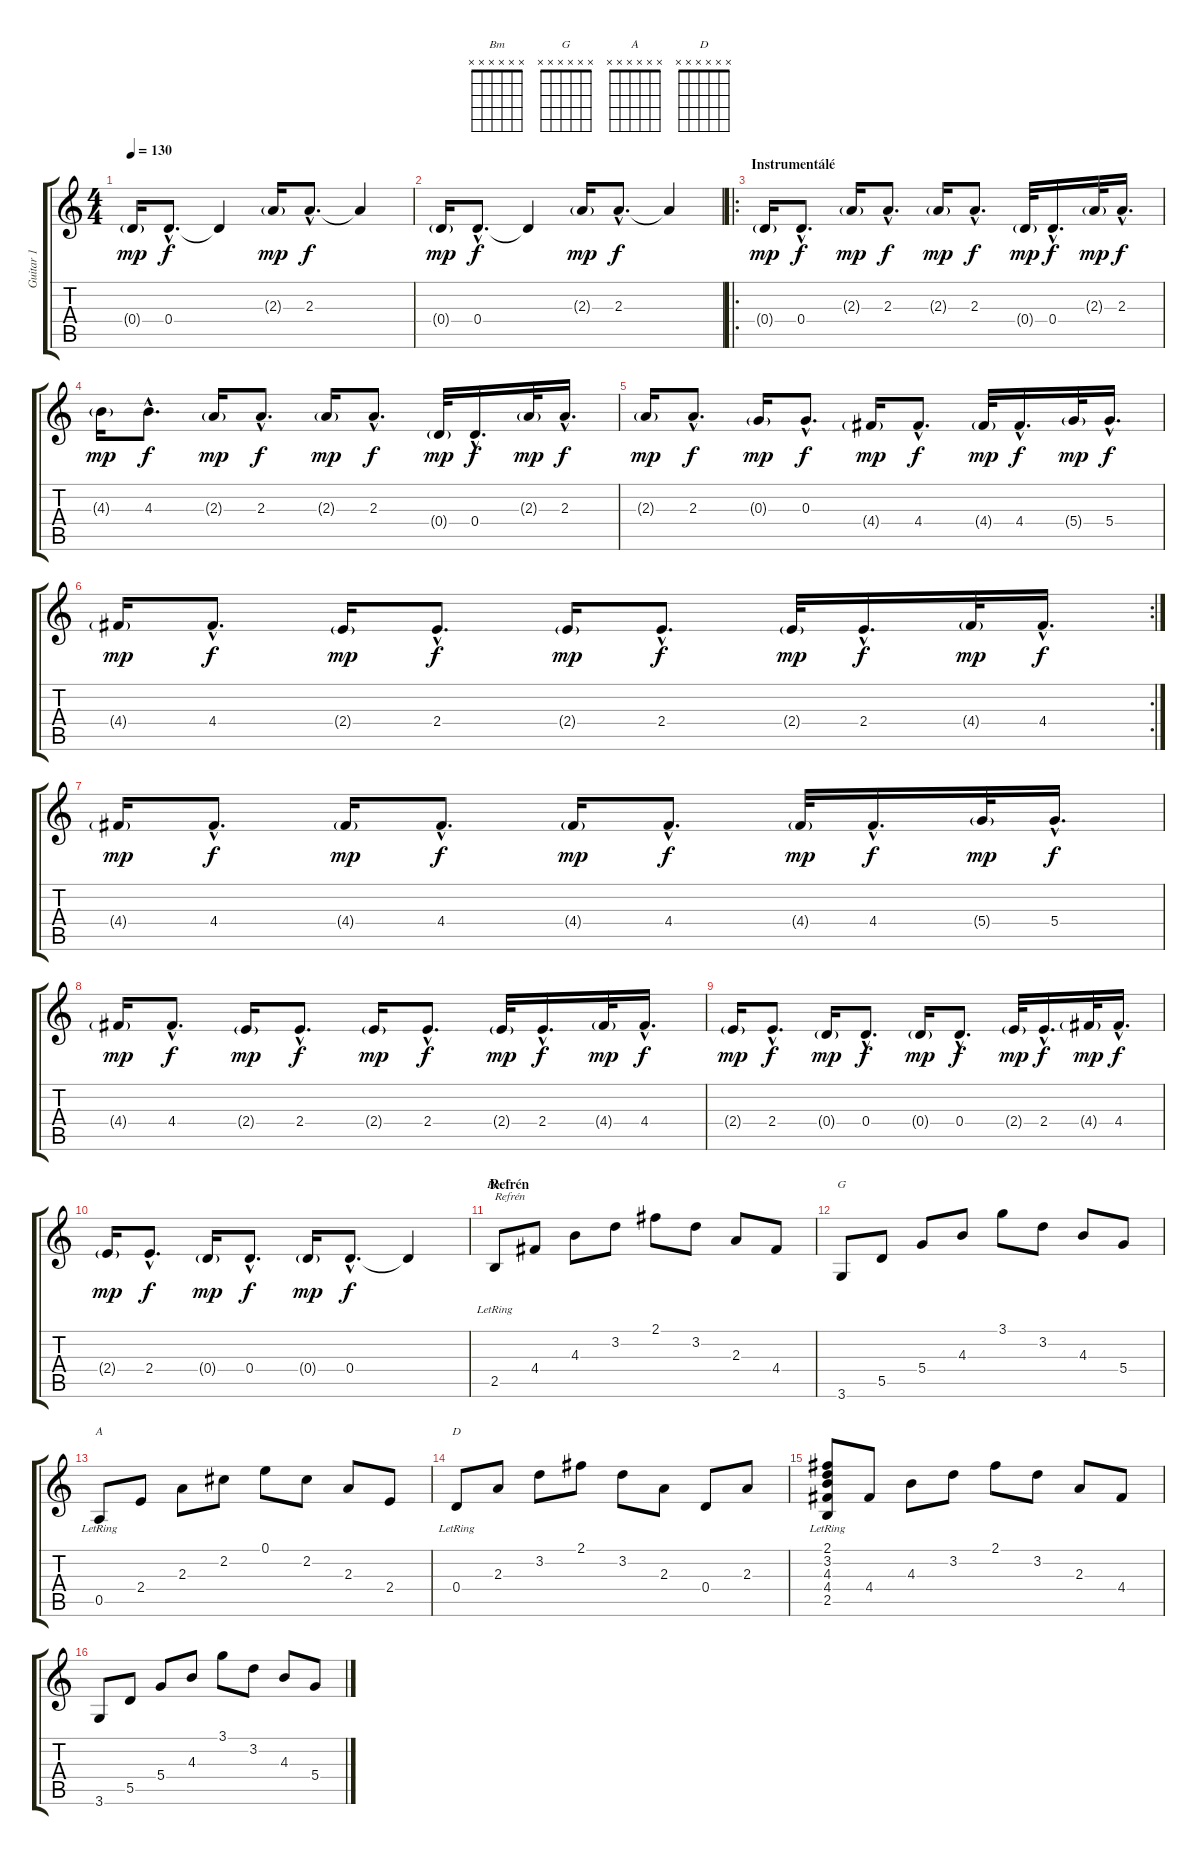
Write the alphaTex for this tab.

\track ("Guitar 1" "Guitar 1") {instrument electricguitarclean}
\staff {score tabs}
\tuning (E4 B3 G3 D3 A2 E2) {hide}
\chord ("Bm" x x x x x x)
\chord ("G" x x x x x x)
\chord ("A" x x x x x x)
\chord ("D" x x x x x x)
\ts (4 4)
\tempo 130
\clef g2
\ks c
0.4{g}.16{dy mp instrument electricguitarmuted} 0.4{hac}.8{d dy f} 0.4{t}.4 2.3{g}.16{dy mp} 2.3{hac}.8{d dy f} 2.3{t}.4 |
0.4{g}.16{dy mp} 0.4{hac}.8{d dy f} 0.4{t}.4 2.3{g}.16{dy mp} 2.3{hac}.8{d dy f} 2.3{t}.4 |
\ro
\section ("" "Instrumentálé")
0.4{g}.16{dy mp} 0.4{hac}.8{d dy f} 2.3{g}.16{dy mp} 2.3{hac}.8{d dy f} 2.3{g}.16{dy mp} 2.3{hac}.8{d dy f} 0.4{g}.32{dy mp} 0.4{hac}.16{d dy f} 2.3{g}.32{dy mp} 2.3{hac}.16{d dy f} |
4.3{g}.16{dy mp} 4.3{hac}.8{d dy f} 2.3{g}.16{dy mp} 2.3{hac}.8{d dy f} 2.3{g}.16{dy mp} 2.3{hac}.8{d dy f} 0.4{g}.32{dy mp} 0.4{hac}.16{d dy f} 2.3{g}.32{dy mp} 2.3{hac}.16{d dy f} |
2.3{g}.16{dy mp} 2.3{hac}.8{d dy f} 0.3{g}.16{dy mp} 0.3{hac}.8{d dy f} 4.4{g}.16{dy mp} 4.4{hac}.8{d dy f} 4.4{g}.32{dy mp} 4.4{hac}.16{d dy f} 5.4{g}.32{dy mp} 5.4{hac}.16{d dy f} |
\rc 2
4.4{g}.16{dy mp} 4.4{hac}.8{d dy f} 2.4{g}.16{dy mp} 2.4{hac}.8{d dy f} 2.4{g}.16{dy mp} 2.4{hac}.8{d dy f} 2.4{g}.32{dy mp} 2.4{hac}.16{d dy f} 4.4{g}.32{dy mp} 4.4{hac}.16{d dy f} |
4.4{g}.16{dy mp} 4.4{hac}.8{d dy f} 4.4{g}.16{dy mp} 4.4{hac}.8{d dy f} 4.4{g}.16{dy mp} 4.4{hac}.8{d dy f} 4.4{g}.32{dy mp} 4.4{hac}.16{d dy f} 5.4{g}.32{dy mp} 5.4{hac}.16{d dy f} |
4.4{g}.16{dy mp} 4.4{hac}.8{d dy f} 2.4{g}.16{dy mp} 2.4{hac}.8{d dy f} 2.4{g}.16{dy mp} 2.4{hac}.8{d dy f} 2.4{g}.32{dy mp} 2.4{hac}.16{d dy f} 4.4{g}.32{dy mp} 4.4{hac}.16{d dy f} |
2.4{g}.16{dy mp} 2.4{hac}.8{d dy f} 0.4{g}.16{dy mp} 0.4{hac}.8{d dy f} 0.4{g}.16{dy mp} 0.4{hac}.8{d dy f} 2.4{g}.32{dy mp} 2.4{hac}.16{d dy f} 4.4{g}.32{dy mp} 4.4{hac}.16{d dy f} |
2.4{g}.16{dy mp} 2.4{hac}.8{d dy f} 0.4{g}.16{dy mp} 0.4{hac}.8{d dy f} 0.4{g}.16{dy mp} 0.4{hac}.8{d dy f} 0.4{t}.4 |
\section ("" "Refrén")
2.5{lr}.8{ch "Bm" txt "Refrén" instrument electricguitarclean} 4.4.8 4.3.8 3.2.8 2.1.8 3.2.8 2.3.8 4.4.8 |
3.6.8{ch "G"} 5.5.8 5.4.8 4.3.8 3.1.8 3.2.8 4.3.8 5.4.8 |
0.5{lr}.8{ch "A"} 2.4.8 2.3.8 2.2.8 0.1.8 2.2.8 2.3.8 2.4.8 |
0.4{lr}.8{ch "D"} 2.3.8 3.2.8 2.1.8 3.2.8 2.3.8 0.4.8 2.3.8 |
(2.1{lr} 3.2{lr} 4.3{lr} 4.4{lr} 2.5{lr}).8 4.4.8 4.3.8 3.2.8 2.1.8 3.2.8 2.3.8 4.4.8 |
3.6.8 5.5.8 5.4.8 4.3.8 3.1.8 3.2.8 4.3.8 5.4.8
